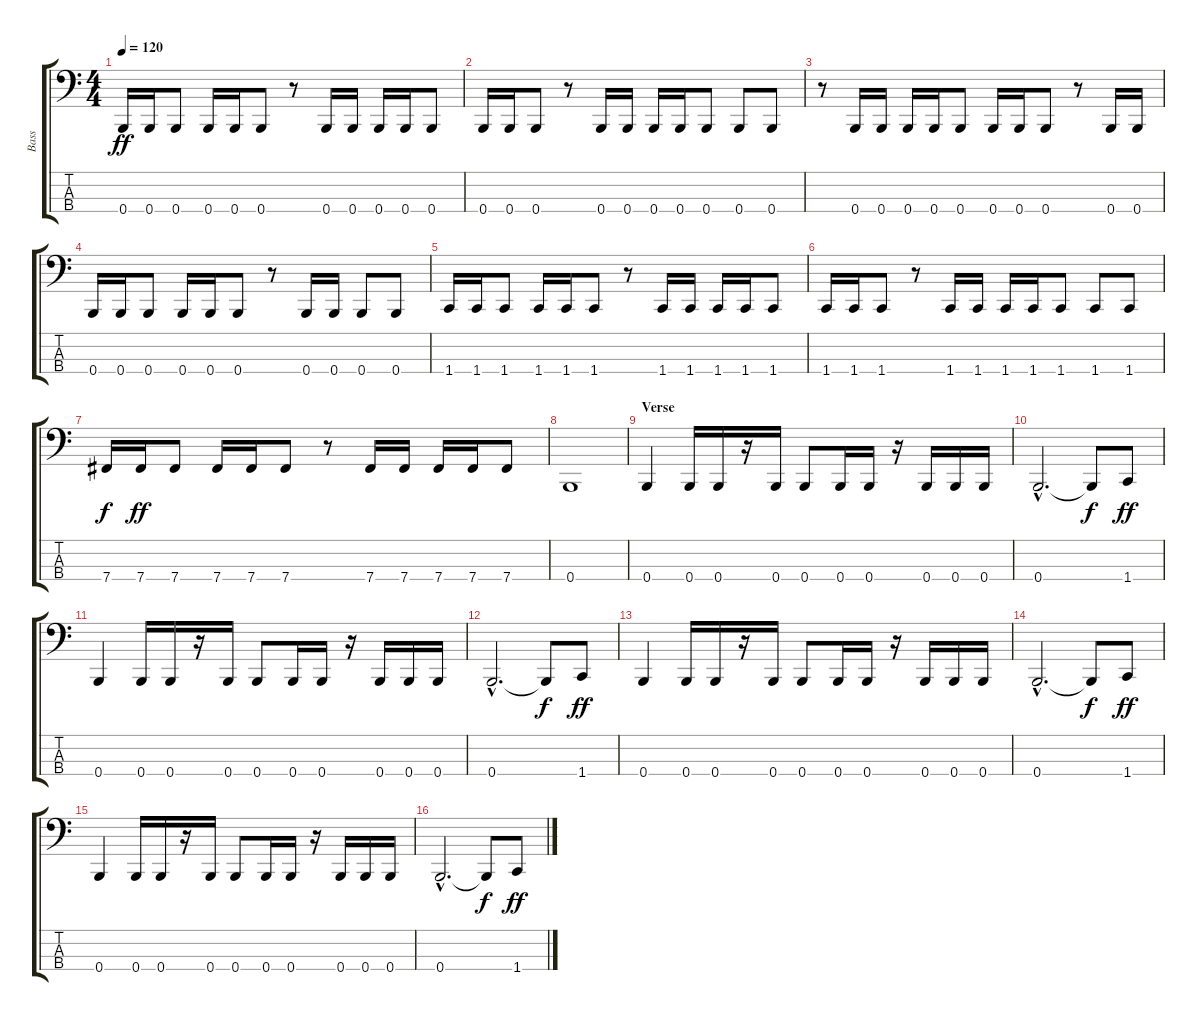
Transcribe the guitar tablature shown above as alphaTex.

\track ("Bass" "Bass") {instrument electricbassfinger}
\staff {score tabs}
\tuning (E2 B1 Gb1 B0) {hide}
\ts (4 4)
\tempo 120
\clef f4
\ks c
0.4.16{dy ff} 0.4.16 0.4.8 0.4.16 0.4.16 0.4.8 r.8 0.4.16 0.4.16 0.4.16 0.4.16 0.4.8 |
0.4.16 0.4.16 0.4.8 r.8 0.4.16 0.4.16 0.4.16 0.4.16 0.4.8 0.4.8 0.4.8 |
r.8 0.4.16 0.4.16 0.4.16 0.4.16 0.4.8 0.4.16 0.4.16 0.4.8 r.8 0.4.16 0.4.16 |
0.4.16 0.4.16 0.4.8 0.4.16 0.4.16 0.4.8 r.8 0.4.16 0.4.16 0.4.8 0.4.8 |
1.4.16 1.4.16 1.4.8 1.4.16 1.4.16 1.4.8 r.8 1.4.16 1.4.16 1.4.16 1.4.16 1.4.8 |
1.4.16 1.4.16 1.4.8 r.8 1.4.16 1.4.16 1.4.16 1.4.16 1.4.8 1.4.8 1.4.8 |
7.4.16{dy f} 7.4.16{dy ff} 7.4.8 7.4.16 7.4.16 7.4.8 r.8 7.4.16 7.4.16 7.4.16 7.4.16 7.4.8 |
0.4.1 |
\section ("" "Verse")
0.4.4 0.4.16 0.4.16 r.16 0.4.16 0.4.8 0.4.16 0.4.16 r.16 0.4.16 0.4.16 0.4.16 |
0.4{hac}.2{d} 0.4{t}.8{dy f} 1.4.8{dy ff} |
0.4.4 0.4.16 0.4.16 r.16 0.4.16 0.4.8 0.4.16 0.4.16 r.16 0.4.16 0.4.16 0.4.16 |
0.4{hac}.2{d} 0.4{t}.8{dy f} 1.4.8{dy ff} |
0.4.4 0.4.16 0.4.16 r.16 0.4.16 0.4.8 0.4.16 0.4.16 r.16 0.4.16 0.4.16 0.4.16 |
0.4{hac}.2{d} 0.4{t}.8{dy f} 1.4.8{dy ff} |
0.4.4 0.4.16 0.4.16 r.16 0.4.16 0.4.8 0.4.16 0.4.16 r.16 0.4.16 0.4.16 0.4.16 |
0.4{hac}.2{d} 0.4{t}.8{dy f} 1.4.8{dy ff}
